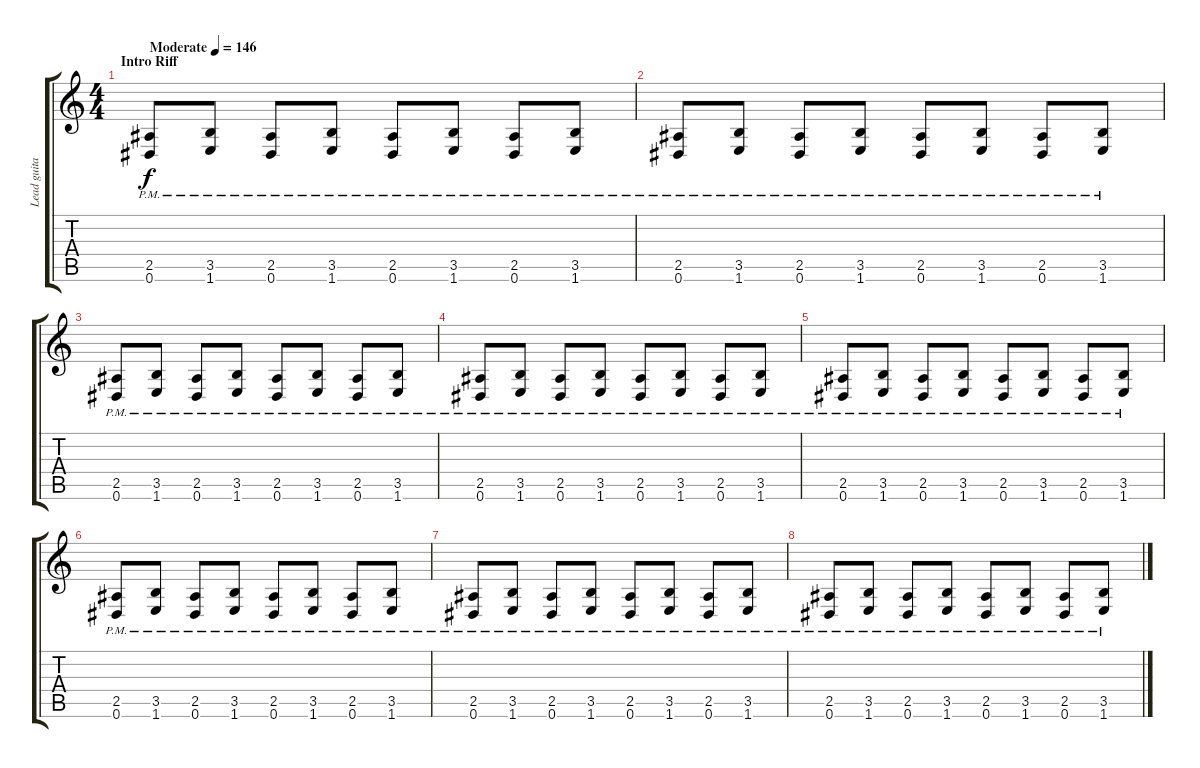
\track ("Lead guitar" "Lead guita") {instrument distortionguitar}
\staff {score tabs}
\tuning (Eb4 Bb3 Gb3 Db3 Ab2 Eb2) {hide}
\ts (4 4)
\section ("" "Intro Riff")
\tempo (146 "Moderate")
\clef g2
\ks c
(2.5{pm} 0.6{pm}).8{dy f instrument distortionguitar} (3.5{pm} 1.6{pm}).8 (2.5{pm} 0.6{pm}).8 (3.5{pm} 1.6{pm}).8 (2.5{pm} 0.6{pm}).8 (3.5{pm} 1.6{pm}).8 (2.5{pm} 0.6{pm}).8 (3.5{pm} 1.6{pm}).8 |
(2.5{pm} 0.6{pm}).8 (3.5{pm} 1.6{pm}).8 (2.5{pm} 0.6{pm}).8 (3.5{pm} 1.6{pm}).8 (2.5{pm} 0.6{pm}).8 (3.5{pm} 1.6{pm}).8 (2.5{pm} 0.6{pm}).8 (3.5{pm} 1.6{pm}).8 |
(2.5{pm} 0.6{pm}).8 (3.5{pm} 1.6{pm}).8 (2.5{pm} 0.6{pm}).8 (3.5{pm} 1.6{pm}).8 (2.5{pm} 0.6{pm}).8 (3.5{pm} 1.6{pm}).8 (2.5{pm} 0.6{pm}).8 (3.5{pm} 1.6{pm}).8 |
(2.5{pm} 0.6{pm}).8 (3.5{pm} 1.6{pm}).8 (2.5{pm} 0.6{pm}).8 (3.5{pm} 1.6{pm}).8 (2.5{pm} 0.6{pm}).8 (3.5{pm} 1.6{pm}).8 (2.5{pm} 0.6{pm}).8 (3.5{pm} 1.6{pm}).8 |
(2.5{pm} 0.6{pm}).8 (3.5{pm} 1.6{pm}).8 (2.5{pm} 0.6{pm}).8 (3.5{pm} 1.6{pm}).8 (2.5{pm} 0.6{pm}).8 (3.5{pm} 1.6{pm}).8 (2.5{pm} 0.6{pm}).8 (3.5{pm} 1.6{pm}).8 |
(2.5{pm} 0.6{pm}).8 (3.5{pm} 1.6{pm}).8 (2.5{pm} 0.6{pm}).8 (3.5{pm} 1.6{pm}).8 (2.5{pm} 0.6{pm}).8 (3.5{pm} 1.6{pm}).8 (2.5{pm} 0.6{pm}).8 (3.5{pm} 1.6{pm}).8 |
(2.5{pm} 0.6{pm}).8 (3.5{pm} 1.6{pm}).8 (2.5{pm} 0.6{pm}).8 (3.5{pm} 1.6{pm}).8 (2.5{pm} 0.6{pm}).8 (3.5{pm} 1.6{pm}).8 (2.5{pm} 0.6{pm}).8 (3.5{pm} 1.6{pm}).8 |
(2.5{pm} 0.6{pm}).8 (3.5{pm} 1.6{pm}).8 (2.5{pm} 0.6{pm}).8 (3.5{pm} 1.6{pm}).8 (2.5{pm} 0.6{pm}).8 (3.5{pm} 1.6{pm}).8 (2.5{pm} 0.6{pm}).8 (3.5{pm} 1.6{pm}).8
